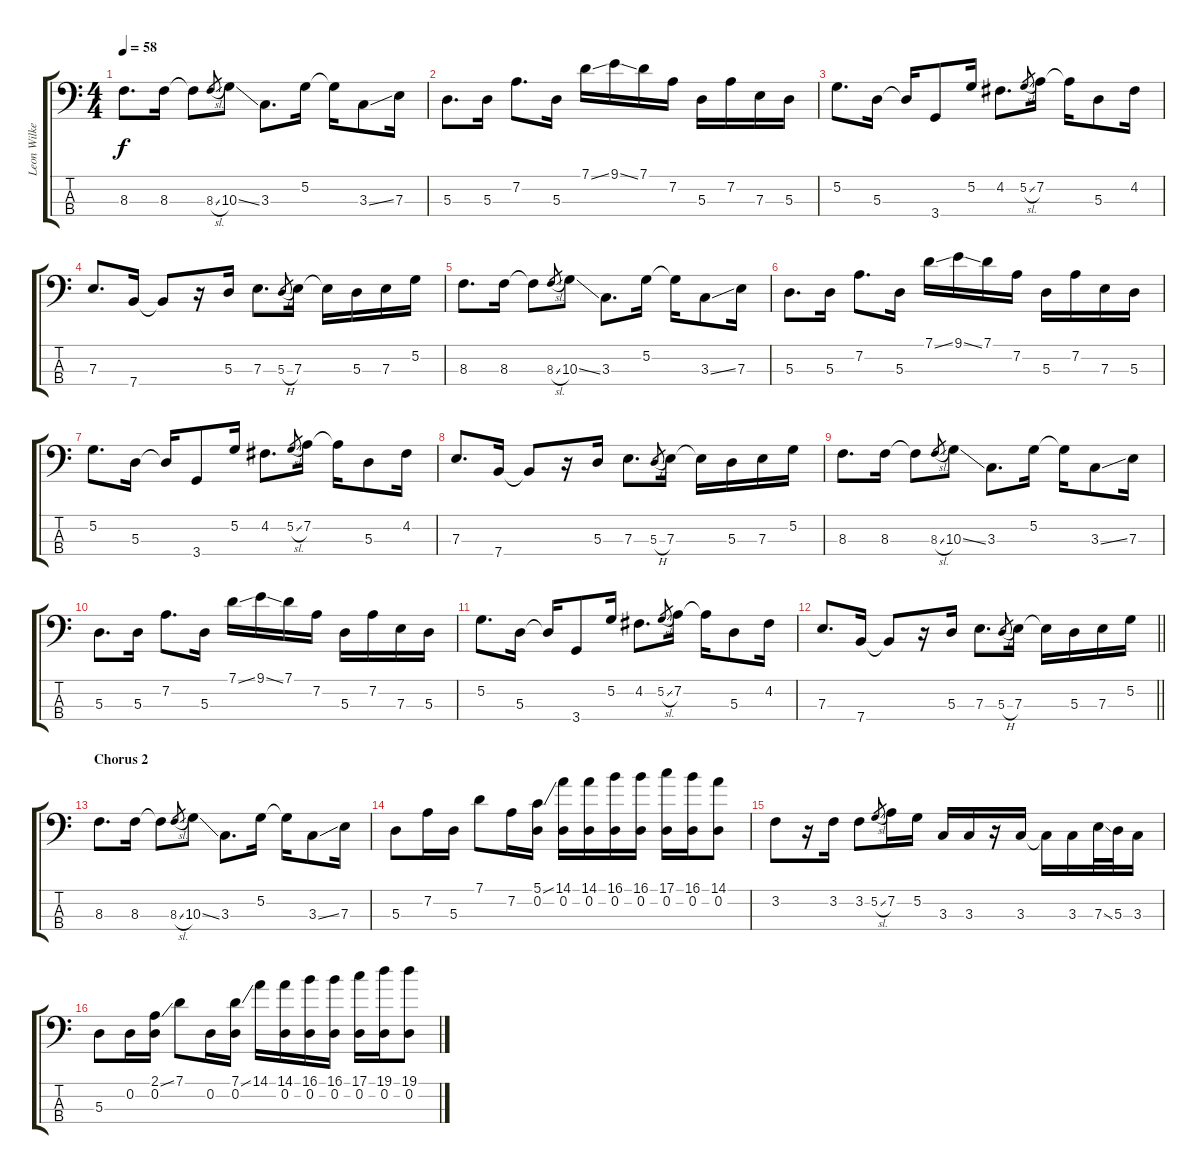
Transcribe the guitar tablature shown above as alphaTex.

\track ("Leon Wilkeson" "Leon Wilke") {instrument electricbassfinger}
\staff {score tabs}
\tuning (G2 D2 A1 E1) {hide}
\ts (4 4)
\tempo 58
\clef f4
\ks c
8.3.8{d dy f} 8.3.16 8.3{t}.8 8.3{sl}.8{gr} 10.3{ss}.8 3.3.8{d} 5.2.16 5.2{t}.16 3.3{ss}.8 7.3.16 |
5.3.8{d} 5.3.16 7.2.8{d} 5.3.16 7.1{ss}.16 9.1{ss}.16 7.1.16 7.2.16 5.3.16 7.2.16 7.3.16 5.3.16 |
5.2.8{d} 5.3.16 5.3{t}.16 3.4.8 5.2.16 4.2.8{d} 5.2{sl}.8{gr} 7.2.16 7.2{t}.16 5.3.8 4.2.16 |
7.3.8{d} 7.4.16 7.4{t}.8 r.16 5.3.16 7.3.8{d} 5.3{h}.8{gr} 7.3.16 7.3{t}.16 5.3.16 7.3.16 5.2.16 |
8.3.8{d} 8.3.16 8.3{t}.8 8.3{sl}.8{gr} 10.3{ss}.8 3.3.8{d} 5.2.16 5.2{t}.16 3.3{ss}.8 7.3.16 |
5.3.8{d} 5.3.16 7.2.8{d} 5.3.16 7.1{ss}.16 9.1{ss}.16 7.1.16 7.2.16 5.3.16 7.2.16 7.3.16 5.3.16 |
5.2.8{d} 5.3.16 5.3{t}.16 3.4.8 5.2.16 4.2.8{d} 5.2{sl}.8{gr} 7.2.16 7.2{t}.16 5.3.8 4.2.16 |
7.3.8{d} 7.4.16 7.4{t}.8 r.16 5.3.16 7.3.8{d} 5.3{h}.8{gr} 7.3.16 7.3{t}.16 5.3.16 7.3.16 5.2.16 |
8.3.8{d} 8.3.16 8.3{t}.8 8.3{sl}.8{gr} 10.3{ss}.8 3.3.8{d} 5.2.16 5.2{t}.16 3.3{ss}.8 7.3.16 |
5.3.8{d} 5.3.16 7.2.8{d} 5.3.16 7.1{ss}.16 9.1{ss}.16 7.1.16 7.2.16 5.3.16 7.2.16 7.3.16 5.3.16 |
5.2.8{d} 5.3.16 5.3{t}.16 3.4.8 5.2.16 4.2.8{d} 5.2{sl}.8{gr} 7.2.16 7.2{t}.16 5.3.8 4.2.16 |
\barLineRight lightlight
7.3.8{d} 7.4.16 7.4{t}.8 r.16 5.3.16 7.3.8{d} 5.3{h}.8{gr} 7.3.16 7.3{t}.16 5.3.16 7.3.16 5.2.16 |
\section ("" "Chorus 2")
8.3.8{d} 8.3.16 8.3{t}.8 8.3{sl}.8{gr} 10.3{ss}.8 3.3.8{d} 5.2.16 5.2{t}.16 3.3{ss}.8 7.3.16 |
5.3.8 7.2.16 5.3.16 7.1.8 7.2.16 (5.1{ss} 0.2).16 (14.1 0.2).16 (14.1 0.2).16 (16.1 0.2).16 (16.1 0.2).16 (17.1 0.2).16 (16.1 0.2).16 (14.1 0.2).8 |
3.2.8 r.16 3.2.16 3.2.8 5.2{sl}.8{gr} 7.2.16 5.2.16 3.3.16 3.3.16 r.16 3.3.16 3.3{t}.16 3.3.16 7.3{ss}.32 5.3.32 3.3.16 |
5.3.8 0.2.16 (2.1{ss} 0.2).16 7.1.8 0.2.16 (7.1{ss} 0.2).16 14.1.16 (14.1 0.2).16 (16.1 0.2).16 (16.1 0.2).16 (17.1 0.2).16 (19.1 0.2).16 (19.1 0.2).8
